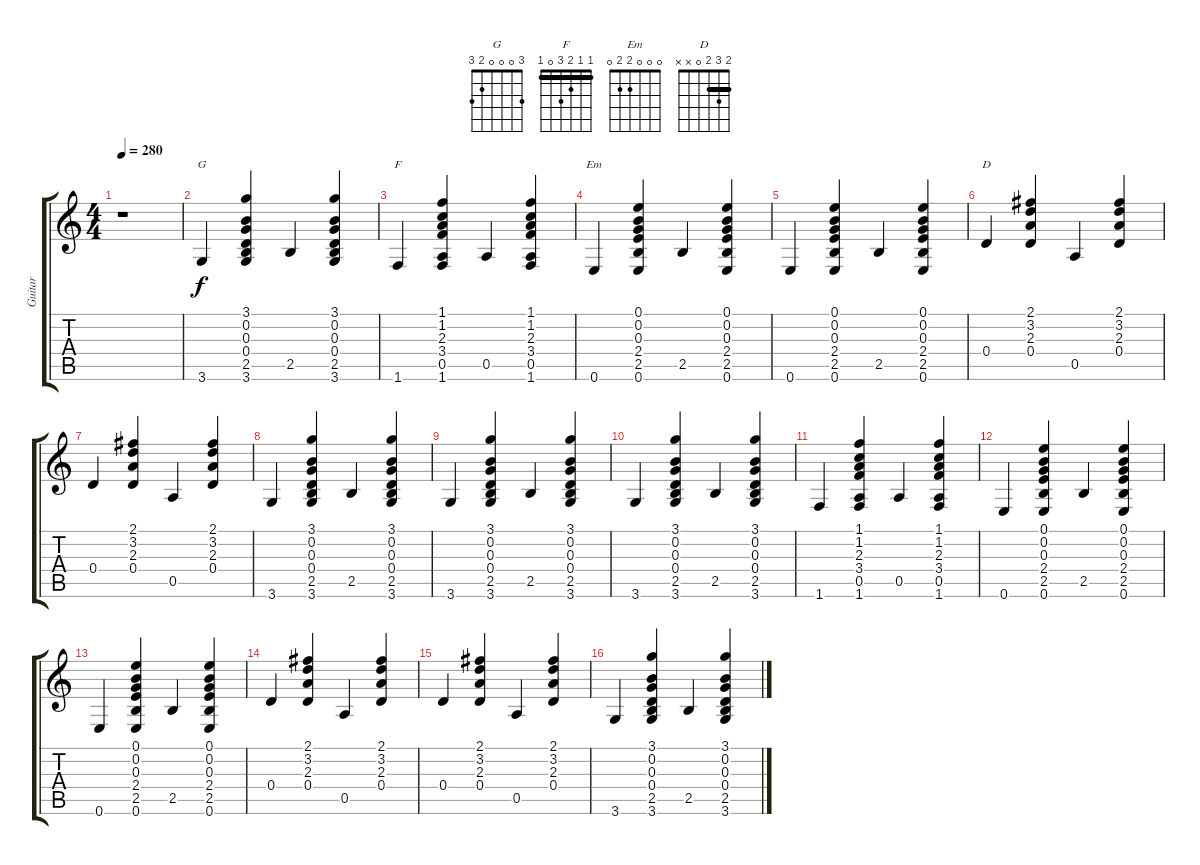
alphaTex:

\track ("Guitar" "Guitar") {instrument acousticguitarnylon}
\staff {score tabs}
\tuning (E4 B3 G3 D3 A2 E2) {hide}
\chord ("G" 3 0 0 0 2 3)
\chord ("F" 1 1 2 3 0 1) {barre 1}
\chord ("Em" 0 0 0 2 2 0)
\chord ("D" 2 3 2 0 x x) {barre 2}
\ts (4 4)
\tempo 280
\clef g2
\ks c
r.1{dy f instrument acousticguitarnylon} |
3.6.4{ch "G"} (3.1 0.2 0.3 0.4 2.5 3.6).4 2.5.4 (3.1 0.2 0.3 0.4 2.5 3.6).4 |
1.6.4{ch "F"} (1.1 1.2 2.3 3.4 0.5 1.6).4 0.5.4 (1.1 1.2 2.3 3.4 0.5 1.6).4 |
0.6.4{ch "Em"} (0.1 0.2 0.3 2.4 2.5 0.6).4 2.5.4 (0.1 0.2 0.3 2.4 2.5 0.6).4 |
0.6.4 (0.1 0.2 0.3 2.4 2.5 0.6).4 2.5.4 (0.1 0.2 0.3 2.4 2.5 0.6).4 |
0.4.4{ch "D"} (2.1 3.2 2.3 0.4).4 0.5.4 (2.1 3.2 2.3 0.4).4 |
0.4.4 (2.1 3.2 2.3 0.4).4 0.5.4 (2.1 3.2 2.3 0.4).4 |
3.6.4 (3.1 0.2 0.3 0.4 2.5 3.6).4 2.5.4 (3.1 0.2 0.3 0.4 2.5 3.6).4 |
3.6.4 (3.1 0.2 0.3 0.4 2.5 3.6).4 2.5.4 (3.1 0.2 0.3 0.4 2.5 3.6).4 |
3.6.4 (3.1 0.2 0.3 0.4 2.5 3.6).4 2.5.4 (3.1 0.2 0.3 0.4 2.5 3.6).4 |
1.6.4 (1.1 1.2 2.3 3.4 0.5 1.6).4 0.5.4 (1.1 1.2 2.3 3.4 0.5 1.6).4 |
0.6.4 (0.1 0.2 0.3 2.4 2.5 0.6).4 2.5.4 (0.1 0.2 0.3 2.4 2.5 0.6).4 |
0.6.4 (0.1 0.2 0.3 2.4 2.5 0.6).4 2.5.4 (0.1 0.2 0.3 2.4 2.5 0.6).4 |
0.4.4 (2.1 3.2 2.3 0.4).4 0.5.4 (2.1 3.2 2.3 0.4).4 |
0.4.4 (2.1 3.2 2.3 0.4).4 0.5.4 (2.1 3.2 2.3 0.4).4 |
3.6.4 (3.1 0.2 0.3 0.4 2.5 3.6).4 2.5.4 (3.1 0.2 0.3 0.4 2.5 3.6).4
